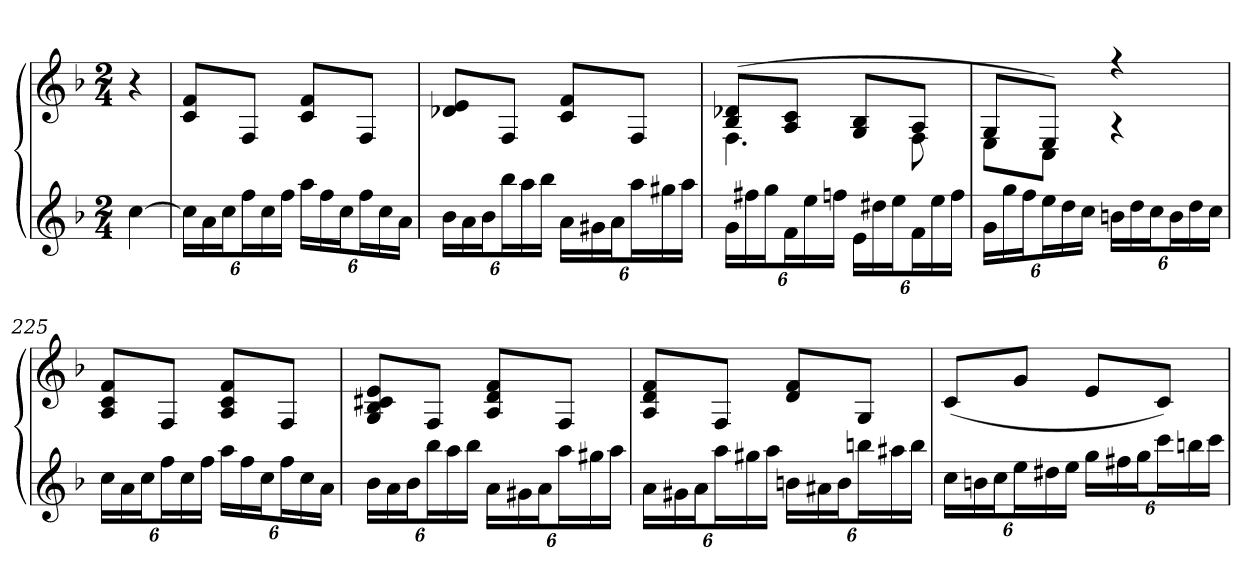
**kern	**kern
*part1	*part1
*staff2	*staff1
*clefG2	*clefG2
*k[b-]	*k[b-]
*F:	*F:
*M2/4	*M2/4
=	=
[4cc	4r
=221	=221
24ccLL]	8c 8fL
24a	.
24ccJ	.
24ffL	8FJ
24cc	.
24ffJJ	.
24aaLL	8c 8fL
24ff	.
24ccJ	.
24ffL	8FJ
24cc	.
24aJJ	.
=222	=222
24b-LL	8d-X 8eL
24a	.
24b-J	.
24bb-L	8FJ
24aa	.
24bb-JJ	.
24aLL	8c 8fL
24g#X	.
24aJ	.
24aaL	8FJ
24gg#X	.
24aaJJ	.
=223	=223
*	*^
24gLL	(8B- 8d-XL	4.F
24ff#X	.	.
24ggJ	.	.
24fL	8A 8cJ	.
24ee	.	.
24ffnJJ	.	.
24eLL	8G 8B-L	.
24dd#X	.	.
24eeJ	.	.
24fL	8AJ	8F
24ee	.	.
24ffJJ	.	.
=224	=224	=224
24gLL	8GL	8EL
24gg	.	.
24ffJ	.	.
24eeL	8EJ)	8CJ
24dd	.	.
24ccJJ	.	.
24bnLL	4r	4r
24dd	.	.
24ccJ	.	.
24bL	.	.
24dd	.	.
24ccJJ	.	.
*	*v	*v
=225	=225
24ccLL	8A 8c 8fL
24a	.
24ccJ	.
24ffL	8FJ
24cc	.
24ffJJ	.
24aaLL	8A 8c 8fL
24ff	.
24ccJ	.
24ffL	8FJ
24cc	.
24aJJ	.
=226	=226
24b-LL	8G 8B- 8c#X 8eL
24a	.
24b-J	.
24bb-L	8FJ
24aa	.
24bb-JJ	.
24aLL	8A 8d 8fL
24g#X	.
24aJ	.
24aaL	8FJ
24gg#X	.
24aaJJ	.
=227	=227
24aLL	8A 8d 8fL
24g#X	.
24aJ	.
24aaL	8FJ
24gg#X	.
24aaJJ	.
24bnLL	8d 8fL
24a#X	.
24bJ	.
24bbnL	8GJ
24aa#X	.
24bbJJ	.
=228	=228
24ccLL	(8cL
24bn	.
24ccJ	.
24eeL	8gJ
24dd#X	.
24eeJJ	.
24ggLL	8eL
24ff#X	.
24ggJ	.
24cccL	8cJ)
24bbn	.
24cccJJ	.
=	=
*-	*-
